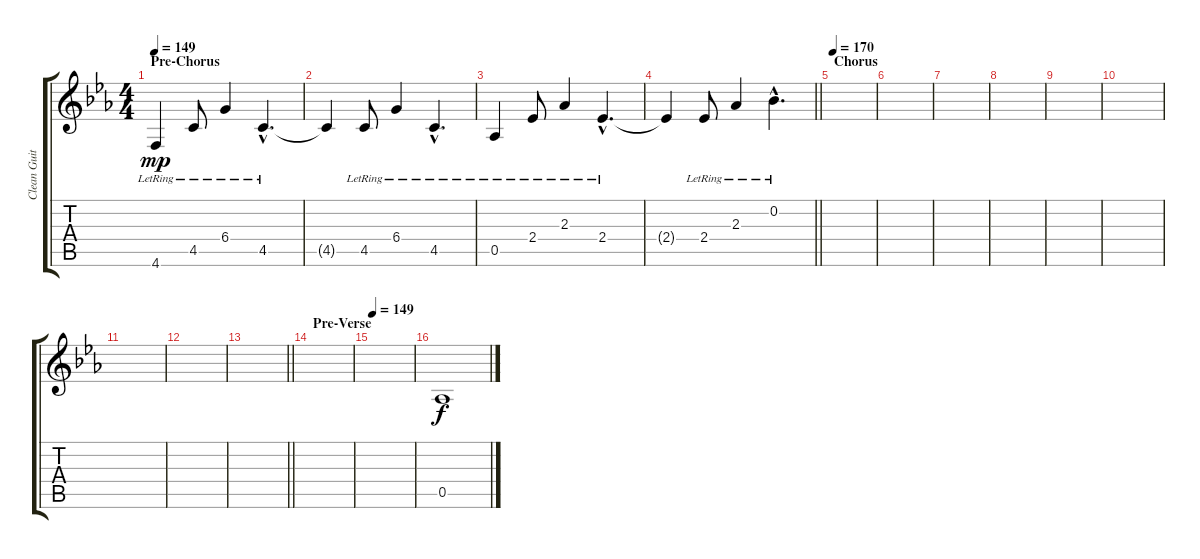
\track ("Clean Guitar" "Clean Guit") {instrument electricguitarjazz}
\staff {score tabs}
\tuning (Eb4 Bb3 Gb3 Db3 Ab2 Db2) {hide}
\ts (4 4)
\section ("" "Pre-Chorus")
\tempo 149
\clef g2
\ks cminor
4.6{lr}.4{dy mp} 4.5{lr}.8 6.4{lr}.4 4.5{hac lr}.4{d} |
4.5{t}.4 4.5{lr}.8 6.4{lr}.4 4.5{hac lr}.4{d} |
0.5{lr}.4 2.4{lr}.8 2.3{lr}.4 2.4{hac lr}.4{d} |
\barLineRight lightlight
2.4{t}.4 2.4{lr}.8 2.3{lr}.4 0.2{hac lr}.4{d} |
\section ("" "Chorus")
\tempo 170
|
|
|
|
|
|
|
|
\barLineRight lightlight
|
\section ("" "Pre-Verse")
|
\tempo 149
|
0.5.1{dy f}
